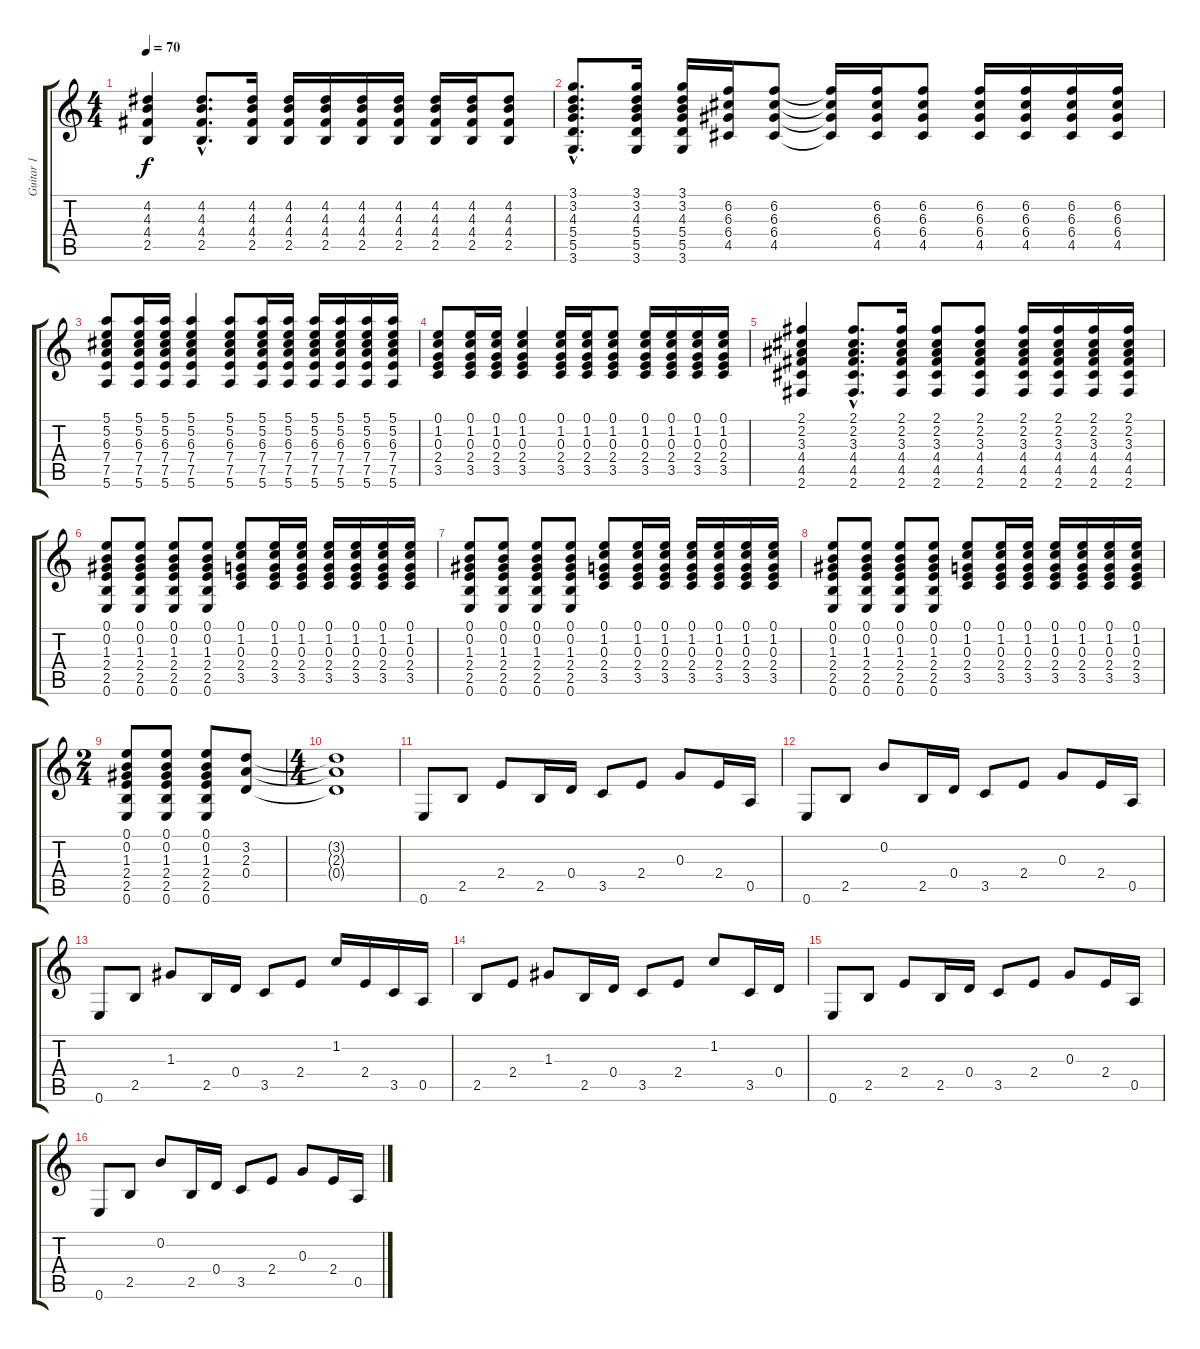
\track ("Guitar 1" "Guitar 1") {instrument electricguitarclean}
\staff {score tabs}
\tuning (E4 B3 G3 D3 A2 E2) {hide}
\ts (4 4)
\tempo 70
\clef g2
\ks c
(4.2 4.3 4.4 2.5).4{dy f} (4.2{hac} 4.3{hac} 4.4{hac} 2.5{hac}).8{d} (4.2 4.3 4.4 2.5).16 (4.2 4.3 4.4 2.5).16 (4.2 4.3 4.4 2.5).16 (4.2 4.3 4.4 2.5).16 (4.2 4.3 4.4 2.5).16 (4.2 4.3 4.4 2.5).16 (4.2 4.3 4.4 2.5).16 (4.2 4.3 4.4 2.5).8 |
(3.1{hac} 3.2{hac} 4.3{hac} 5.4{hac} 5.5{hac} 3.6{hac}).8{d} (3.1 3.2 4.3 5.4 5.5 3.6).16 (3.1 3.2 4.3 5.4 5.5 3.6).16 (6.2 6.3 6.4 4.5).16 (6.2 6.3 6.4 4.5).8 (6.2{t} 6.3{t} 6.4{t} 4.5{t}).16 (6.2 6.3 6.4 4.5).16 (6.2 6.3 6.4 4.5).8 (6.2 6.3 6.4 4.5).16 (6.2 6.3 6.4 4.5).16 (6.2 6.3 6.4 4.5).16 (6.2 6.3 6.4 4.5).16 |
(5.1 5.2 6.3 7.4 7.5 5.6).8 (5.1 5.2 6.3 7.4 7.5 5.6).16 (5.1 5.2 6.3 7.4 7.5 5.6).16 (5.1 5.2 6.3 7.4 7.5 5.6).4 (5.1 5.2 6.3 7.4 7.5 5.6).8 (5.1 5.2 6.3 7.4 7.5 5.6).16 (5.1 5.2 6.3 7.4 7.5 5.6).16 (5.1 5.2 6.3 7.4 7.5 5.6).16 (5.1 5.2 6.3 7.4 7.5 5.6).16 (5.1 5.2 6.3 7.4 7.5 5.6).16 (5.1 5.2 6.3 7.4 7.5 5.6).16 |
(0.1 1.2 0.3 2.4 3.5).8 (0.1 1.2 0.3 2.4 3.5).16 (0.1 1.2 0.3 2.4 3.5).16 (0.1 1.2 0.3 2.4 3.5).4 (0.1 1.2 0.3 2.4 3.5).16 (0.1 1.2 0.3 2.4 3.5).16 (0.1 1.2 0.3 2.4 3.5).8 (0.1 1.2 0.3 2.4 3.5).16 (0.1 1.2 0.3 2.4 3.5).16 (0.1 1.2 0.3 2.4 3.5).16 (0.1 1.2 0.3 2.4 3.5).16 |
(2.1 2.2 3.3 4.4 4.5 2.6).4 (2.1{hac} 2.2{hac} 3.3{hac} 4.4{hac} 4.5{hac} 2.6{hac}).8{d} (2.1 2.2 3.3 4.4 4.5 2.6).16 (2.1 2.2 3.3 4.4 4.5 2.6).8 (2.1 2.2 3.3 4.4 4.5 2.6).8 (2.1 2.2 3.3 4.4 4.5 2.6).16 (2.1 2.2 3.3 4.4 4.5 2.6).16 (2.1 2.2 3.3 4.4 4.5 2.6).16 (2.1 2.2 3.3 4.4 4.5 2.6).16 |
(0.1 0.2 1.3 2.4 2.5 0.6).8 (0.1 0.2 1.3 2.4 2.5 0.6).8 (0.1 0.2 1.3 2.4 2.5 0.6).8 (0.1 0.2 1.3 2.4 2.5 0.6).8 (0.1 1.2 0.3 2.4 3.5).8 (0.1 1.2 0.3 2.4 3.5).16 (0.1 1.2 0.3 2.4 3.5).16 (0.1 1.2 0.3 2.4 3.5).16 (0.1 1.2 0.3 2.4 3.5).16 (0.1 1.2 0.3 2.4 3.5).16 (0.1 1.2 0.3 2.4 3.5).16 |
(0.1 0.2 1.3 2.4 2.5 0.6).8 (0.1 0.2 1.3 2.4 2.5 0.6).8 (0.1 0.2 1.3 2.4 2.5 0.6).8 (0.1 0.2 1.3 2.4 2.5 0.6).8 (0.1 1.2 0.3 2.4 3.5).8 (0.1 1.2 0.3 2.4 3.5).16 (0.1 1.2 0.3 2.4 3.5).16 (0.1 1.2 0.3 2.4 3.5).16 (0.1 1.2 0.3 2.4 3.5).16 (0.1 1.2 0.3 2.4 3.5).16 (0.1 1.2 0.3 2.4 3.5).16 |
(0.1 0.2 1.3 2.4 2.5 0.6).8 (0.1 0.2 1.3 2.4 2.5 0.6).8 (0.1 0.2 1.3 2.4 2.5 0.6).8 (0.1 0.2 1.3 2.4 2.5 0.6).8 (0.1 1.2 0.3 2.4 3.5).8 (0.1 1.2 0.3 2.4 3.5).16 (0.1 1.2 0.3 2.4 3.5).16 (0.1 1.2 0.3 2.4 3.5).16 (0.1 1.2 0.3 2.4 3.5).16 (0.1 1.2 0.3 2.4 3.5).16 (0.1 1.2 0.3 2.4 3.5).16 |
\ts (2 4)
(0.1 0.2 1.3 2.4 2.5 0.6).8 (0.1 0.2 1.3 2.4 2.5 0.6).8 (0.1 0.2 1.3 2.4 2.5 0.6).8 (3.2 2.3 0.4).8 |
\ts (4 4)
(3.2{t} 2.3{t} 0.4{t}).1 |
0.6.8 2.5.8 2.4.8 2.5.16 0.4.16 3.5.8 2.4.8 0.3.8 2.4.16 0.5.16 |
0.6.8 2.5.8 0.2.8 2.5.16 0.4.16 3.5.8 2.4.8 0.3.8 2.4.16 0.5.16 |
0.6.8 2.5.8 1.3.8 2.5.16 0.4.16 3.5.8 2.4.8 1.2.16 2.4.16 3.5.16 0.5.16 |
2.5.8 2.4.8 1.3.8 2.5.16 0.4.16 3.5.8 2.4.8 1.2.8 3.5.16 0.4.16 |
0.6.8 2.5.8 2.4.8 2.5.16 0.4.16 3.5.8 2.4.8 0.3.8 2.4.16 0.5.16 |
0.6.8 2.5.8 0.2.8 2.5.16 0.4.16 3.5.8 2.4.8 0.3.8 2.4.16 0.5.16
